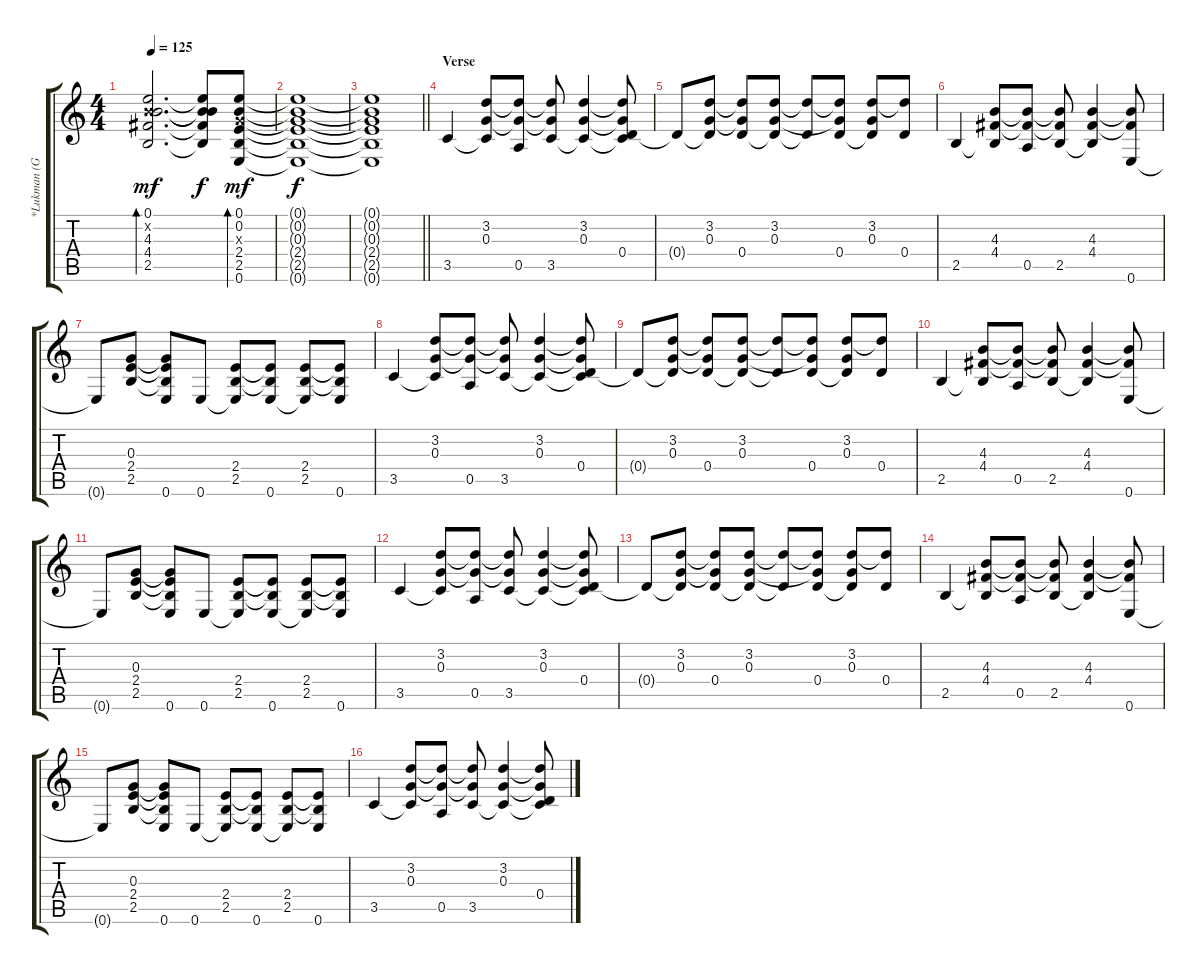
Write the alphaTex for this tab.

\track ("*Lukman (Guitar)" "*Lukman (G") {instrument acousticguitarsteel}
\staff {score tabs}
\tuning (E4 B3 G3 D3 A2 E2) {hide}
\ts (4 4)
\tempo 125
\clef g2
\ks c
(0.1 0.2{x} 4.3 4.4 2.5).2{d bd 120 dy mf} (0.1{t} 0.2{t} 4.3{t} 4.4{t} 2.5{t}).8{dy f} (0.1 0.2 0.3{x} 2.4 2.5 0.6).8{bd 120 dy mf} |
(0.1{t} 0.2{t} 0.3{t} 2.4{t} 2.5{t} 0.6{t}).1{dy f} |
\barLineRight lightlight
(0.1{t} 0.2{t} 0.3{t} 2.4{t} 2.5{t} 0.6{t}).1 |
\section ("" "Verse")
3.5.4{instrument acousticguitarsteel} (3.2 0.3 3.5{t}).8 (3.2{t} 0.3{t} 0.5).8 (3.2{t} 0.3{t} 3.5).8 (3.2 0.3 3.5{t}).4 (3.2{t} 0.3{t} 0.4 3.5{t}).8 |
0.4{t}.8 (3.2 0.3 0.4{t}).8 (3.2{t} 0.3{t} 0.4).8 (3.2 0.3 0.4{t}).8 (3.2{t} 0.4{t}).8 (3.2{t} 0.3{t} 0.4).8 (3.2 0.3 0.4{t}).8 (3.2{t} 0.4).8 |
2.5.4 (4.3 4.4 2.5{t}).8 (4.3{t} 4.4{t} 0.5).8 (4.3{t} 4.4{t} 2.5).8 (4.3 4.4 2.5{t}).4 (4.3{t} 4.4{t} 0.6).8 |
0.6{t}.8 (0.3 2.4 2.5).8 (0.3{t} 2.4{t} 2.5{t} 0.6).8 0.6.8 (2.4 2.5 0.6{t}).8 (2.4{t} 2.5{t} 0.6).8 (2.4 2.5 0.6{t}).8 (2.4{t} 2.5{t} 0.6).8 |
3.5.4 (3.2 0.3 3.5{t}).8 (3.2{t} 0.3{t} 0.5).8 (3.2{t} 0.3{t} 3.5).8 (3.2 0.3 3.5{t}).4 (3.2{t} 0.3{t} 0.4 3.5{t}).8 |
0.4{t}.8 (3.2 0.3 0.4{t}).8 (3.2{t} 0.3{t} 0.4).8 (3.2 0.3 0.4{t}).8 (3.2{t} 0.4{t}).8 (3.2{t} 0.3{t} 0.4).8 (3.2 0.3 0.4{t}).8 (3.2{t} 0.4).8 |
2.5.4 (4.3 4.4 2.5{t}).8 (4.3{t} 4.4{t} 0.5).8 (4.3{t} 4.4{t} 2.5).8 (4.3 4.4 2.5{t}).4 (4.3{t} 4.4{t} 0.6).8 |
0.6{t}.8 (0.3 2.4 2.5).8 (0.3{t} 2.4{t} 2.5{t} 0.6).8 0.6.8 (2.4 2.5 0.6{t}).8 (2.4{t} 2.5{t} 0.6).8 (2.4 2.5 0.6{t}).8 (2.4{t} 2.5{t} 0.6).8 |
3.5.4 (3.2 0.3 3.5{t}).8 (3.2{t} 0.3{t} 0.5).8 (3.2{t} 0.3{t} 3.5).8 (3.2 0.3 3.5{t}).4 (3.2{t} 0.3{t} 0.4 3.5{t}).8 |
0.4{t}.8 (3.2 0.3 0.4{t}).8 (3.2{t} 0.3{t} 0.4).8 (3.2 0.3 0.4{t}).8 (3.2{t} 0.4{t}).8 (3.2{t} 0.3{t} 0.4).8 (3.2 0.3 0.4{t}).8 (3.2{t} 0.4).8 |
2.5.4 (4.3 4.4 2.5{t}).8 (4.3{t} 4.4{t} 0.5).8 (4.3{t} 4.4{t} 2.5).8 (4.3 4.4 2.5{t}).4 (4.3{t} 4.4{t} 0.6).8 |
0.6{t}.8 (0.3 2.4 2.5).8 (0.3{t} 2.4{t} 2.5{t} 0.6).8 0.6.8 (2.4 2.5 0.6{t}).8 (2.4{t} 2.5{t} 0.6).8 (2.4 2.5 0.6{t}).8 (2.4{t} 2.5{t} 0.6).8 |
3.5.4 (3.2 0.3 3.5{t}).8 (3.2{t} 0.3{t} 0.5).8 (3.2{t} 0.3{t} 3.5).8 (3.2 0.3 3.5{t}).4 (3.2{t} 0.3{t} 0.4 3.5{t}).8
